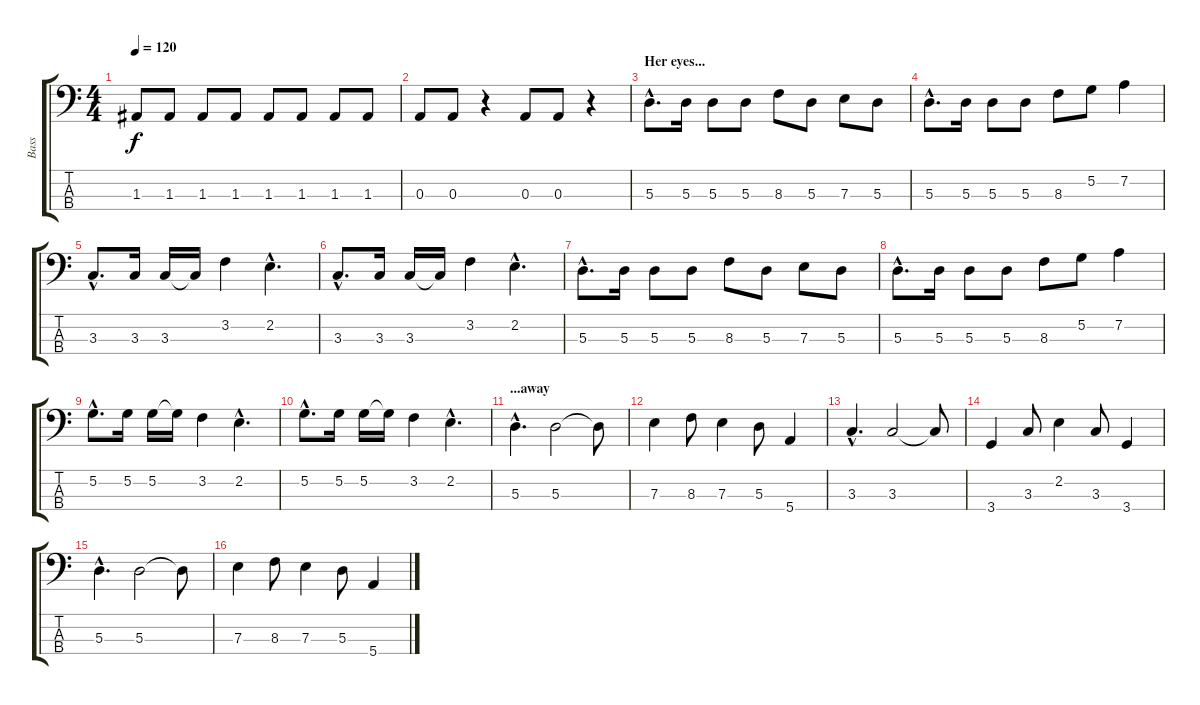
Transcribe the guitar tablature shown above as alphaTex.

\track ("Bass" "Bass") {instrument electricbasspick}
\staff {score tabs}
\tuning (G2 D2 A1 E1) {hide}
\ts (4 4)
\tempo 120
\clef f4
\ks c
1.3.8{dy f} 1.3.8 1.3.8 1.3.8 1.3.8 1.3.8 1.3.8 1.3.8 |
0.3.8 0.3.8 r.4 0.3.8 0.3.8 r.4 |
\section ("" "Her eyes...")
5.3{hac}.8{d} 5.3.16 5.3.8 5.3.8 8.3.8 5.3.8 7.3.8 5.3.8 |
5.3{hac}.8{d} 5.3.16 5.3.8 5.3.8 8.3.8 5.2.8 7.2.4 |
3.3{hac}.8{d} 3.3.16 3.3.16 3.3{t}.16 3.2.4 2.2{hac}.4{d} |
3.3{hac}.8{d} 3.3.16 3.3.16 3.3{t}.16 3.2.4 2.2{hac}.4{d} |
5.3{hac}.8{d} 5.3.16 5.3.8 5.3.8 8.3.8 5.3.8 7.3.8 5.3.8 |
5.3{hac}.8{d} 5.3.16 5.3.8 5.3.8 8.3.8 5.2.8 7.2.4 |
5.2{hac}.8{d} 5.2.16 5.2.16 5.2{t}.16 3.2.4 2.2{hac}.4{d} |
5.2{hac}.8{d} 5.2.16 5.2.16 5.2{t}.16 3.2.4 2.2{hac}.4{d} |
\section ("" "...away")
5.3{hac}.4{d} 5.3.2 5.3{t}.8 |
7.3.4 8.3.8 7.3.4 5.3.8 5.4.4 |
3.3{hac}.4{d} 3.3.2 3.3{t}.8 |
3.4.4 3.3.8 2.2.4 3.3.8 3.4.4 |
5.3{hac}.4{d} 5.3.2 5.3{t}.8 |
7.3.4 8.3.8 7.3.4 5.3.8 5.4.4
